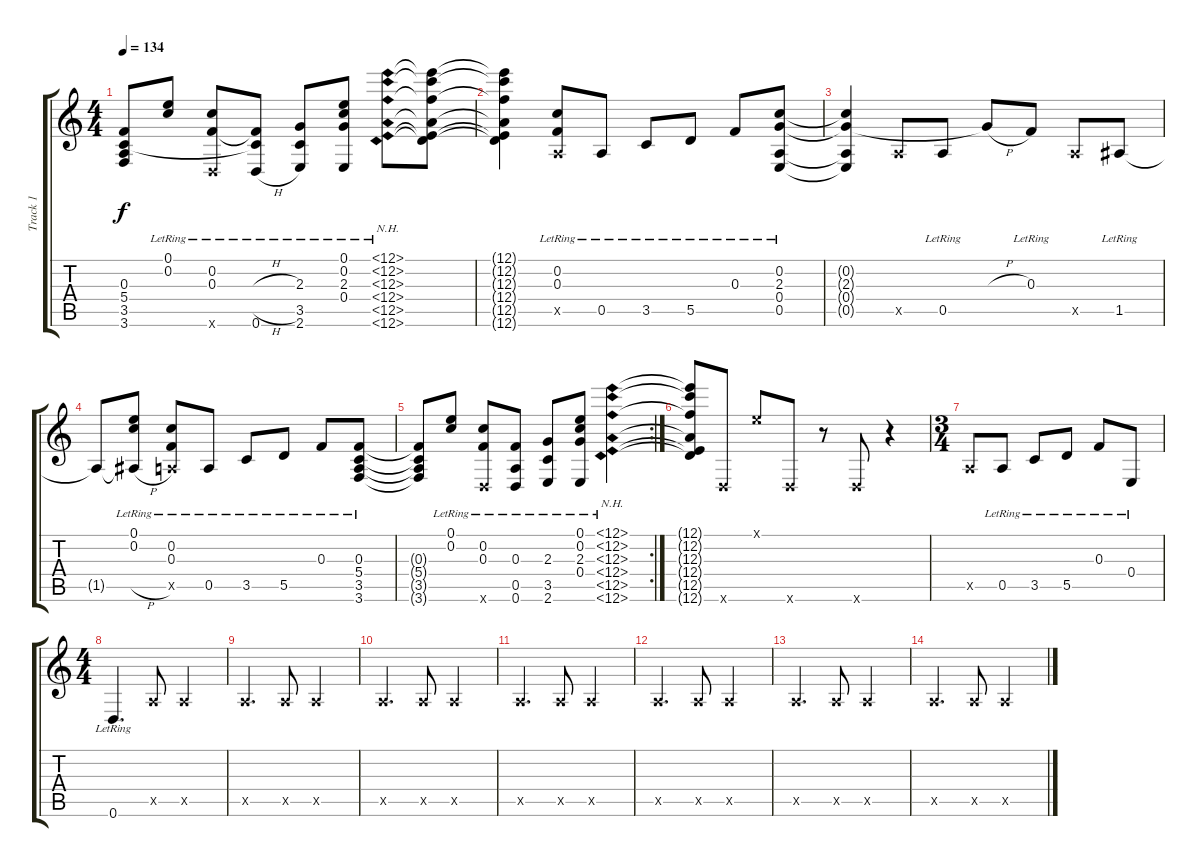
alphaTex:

\track ("Track 1" "Track 1") {instrument acousticguitarsteel}
\staff {score tabs}
\tuning (E4 C4 F3 E2 A2 D2) {hide}
\ts (4 4)
\tempo 134
\clef g2
\ks c
(0.3{t} 5.4{t} 3.5{t} 3.6{t}).8{dy f} (0.1{lr} 0.2{lr}).8 (0.2{lr} 0.3{lr} 0.6{x}).8 (0.3{h t} 3.5{h t} 0.6{h lr}).8 (2.3{lr} 3.5{lr} 2.6{lr}).8 (0.1{lr} 0.2{lr} 2.3{lr} 0.4{lr}).8 (12.1{nh lr} 12.2{nh lr} 12.3{nh lr} 12.4{nh lr} 12.5{nh lr} 12.6{nh lr}).8 (12.1{t} 12.2{t} 12.3{t} 12.4{t} 12.5{t} 12.6{t}).8 |
(12.1{t} 12.2{t} 12.3{t} 12.4{t} 12.5{t} 12.6{t}).4 (0.2{lr} 0.3{lr} 0.5{x}).8 0.5{lr}.8 3.5{lr}.8 5.5{lr}.8 0.3{lr}.8 (0.2{lr} 2.3{lr} 0.4{lr} 0.5{lr}).8 |
(0.2{t} 2.3{t} 0.4{t} 0.5{t}).4 0.5{x}.8 0.5{lr}.8 2.3{h t}.8 0.3{lr}.8 0.5{x}.8 1.5{lr}.8 |
1.5{t}.8 (0.1{lr} 0.2{lr} 1.5{h t}).8 (0.2{lr} 0.3{lr} 0.5{x}).8 0.5{lr}.8 3.5{lr}.8 5.5{lr}.8 0.3{lr}.8 (0.3{lr} 5.4{lr} 3.5{lr} 3.6{lr}).8 |
\rc 2
(0.3{t} 5.4{t} 3.5{t} 3.6{t}).8 (0.1{lr} 0.2{lr}).8 (0.2{lr} 0.3{lr} 0.6{x}).8 (0.3{lr} 0.5{lr} 0.6{lr}).8 (2.3{lr} 3.5{lr} 2.6{lr}).8 (0.1{lr} 0.2{lr} 2.3{lr} 0.4{lr}).8 (12.1{nh lr} 12.2{nh lr} 12.3{nh lr} 12.4{nh lr} 12.5{nh lr} 12.6{nh lr}).4 |
(12.1{t} 12.2{t} 12.3{t} 12.4{t} 12.5{t} 12.6{t}).8 0.6{x}.8 0.1{x}.8 0.6{x}.8 r.8 0.6{x}.8 r.4 |
\ts (3 4)
0.5{x}.8 0.5{lr}.8 3.5{lr}.8 5.5{lr}.8 0.3{lr}.8 0.4{lr}.8 |
\ts (4 4)
0.6{lr}.4{d} 0.5{x}.8 0.5{x}.2 |
0.5{x}.4{d} 0.5{x}.8 0.5{x}.2 |
0.5{x}.4{d} 0.5{x}.8 0.5{x}.2 |
0.5{x}.4{d} 0.5{x}.8 0.5{x}.2 |
0.5{x}.4{d} 0.5{x}.8 0.5{x}.2 |
0.5{x}.4{d} 0.5{x}.8 0.5{x}.2 |
0.5{x}.4{d} 0.5{x}.8 0.5{x}.2
